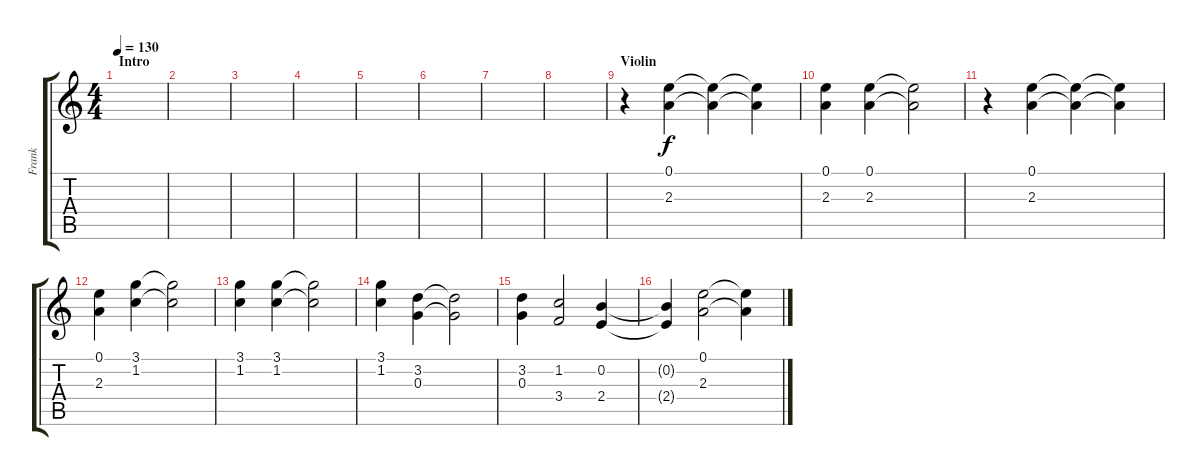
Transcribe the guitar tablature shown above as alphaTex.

\track ("Frank" "Frank") {instrument acousticguitarnylon}
\staff {score tabs}
\tuning (E4 B3 G3 D3 A2 E2) {hide}
\ts (4 4)
\section ("" "Intro")
\tempo 130
\clef g2
\ks c
|
|
|
|
|
|
|
|
\section ("" "Violin")
r.4 (0.1 2.3).4 (0.1{t} 2.3{t}).4 (0.1{t} 2.3{t}).4 |
(0.1 2.3).4 (0.1 2.3).4 (0.1{t} 2.3{t}).2 |
r.4 (0.1 2.3).4 (0.1{t} 2.3{t}).4 (0.1{t} 2.3{t}).4 |
(0.1 2.3).4 (3.1 1.2).4 (3.1{t} 1.2{t}).2 |
(3.1 1.2).4 (3.1 1.2).4 (3.1{t} 1.2{t}).2 |
(3.1 1.2).4 (3.2 0.3).4 (3.2{t} 0.3{t}).2 |
(3.2 0.3).4 (1.2 3.4).2 (0.2 2.4).4 |
(0.2{t} 2.4{t}).4 (0.1 2.3).2 (0.1{t} 2.3{t}).4
